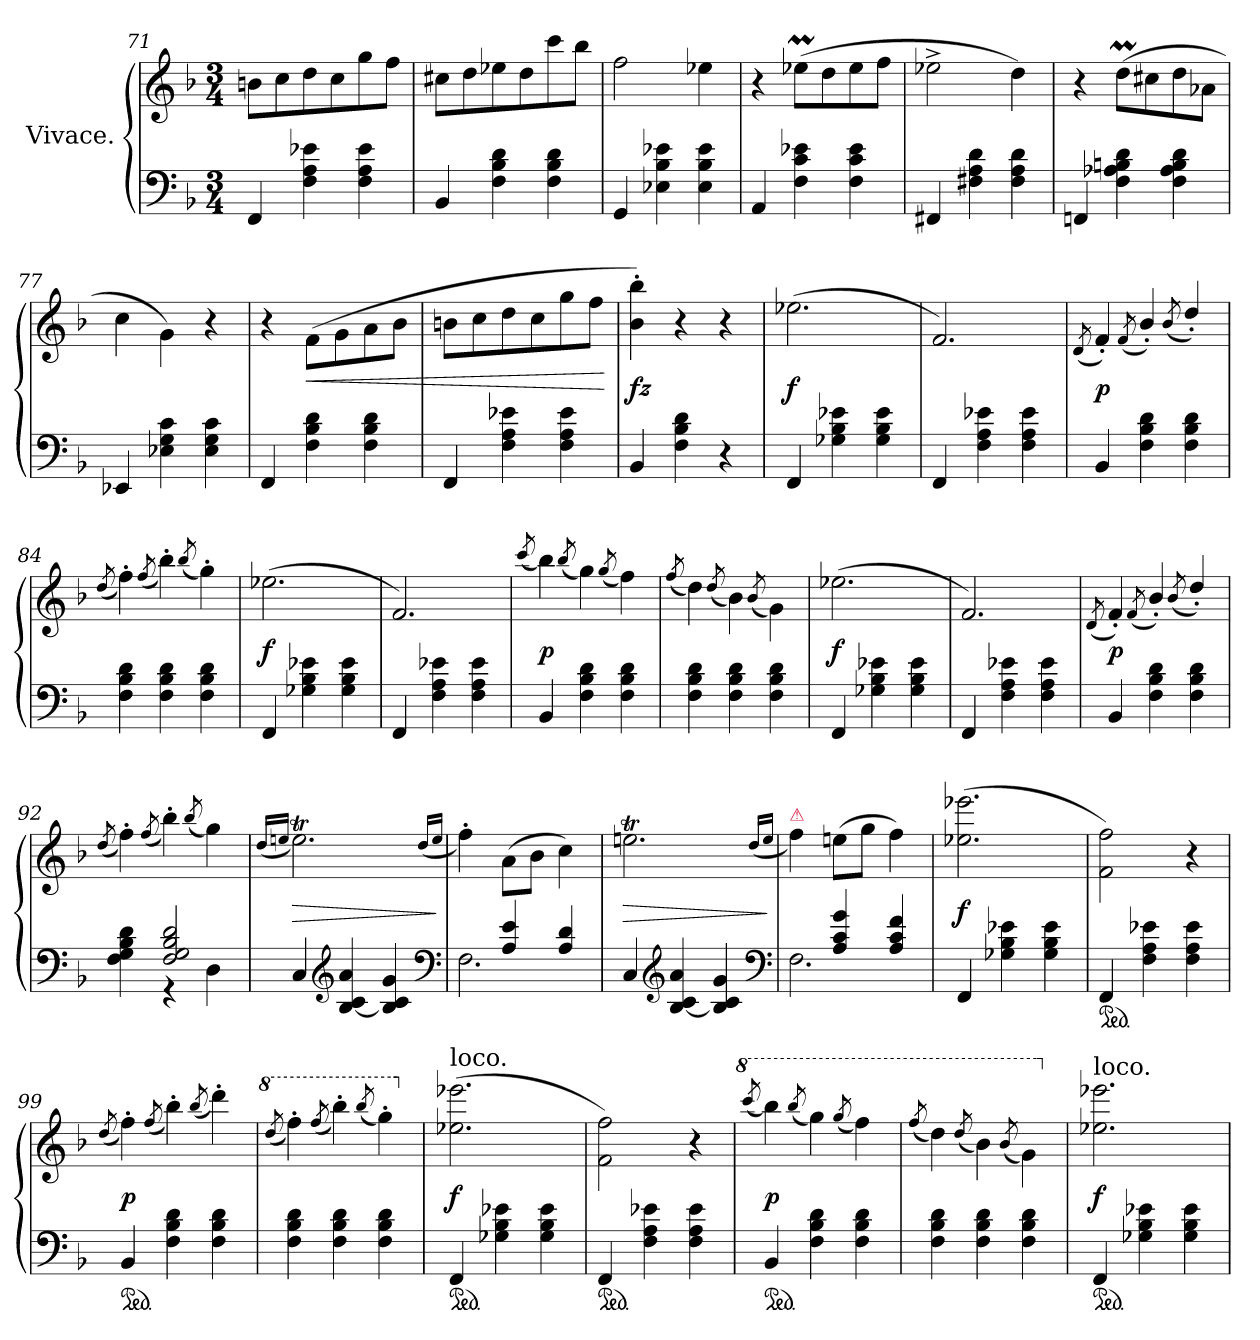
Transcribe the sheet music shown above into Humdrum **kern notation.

**kern	**kern	**dynam
*part1	*part1	*part1
*staff2	*staff1	*staff1/2
*I"Vivace.	*	*
*clefF4	*clefG2	*
*k[b-]	*k[b-]	*
*F:	*F:	*
*M3/4	*M3/4	*
=71	=71	=71
4FF	8bnL	.
.	8cc	.
4F 4A 4e-X	8dd	.
.	8cc	.
4F 4A 4e-	8gg	.
.	8ffJ	.
=72	=72	=72
4BB-	8cc#XL	.
.	8dd	.
4F 4B- 4d	8ee-X	.
.	8dd	.
4F 4B- 4d	8ccc	.
.	8bb-J	.
=73	=73	=73
4GG	2ff	.
4E-X 4B- 4e-X	.	.
4E- 4B- 4e-	4ee-X	.
=74	=74	=74
4AA	4r	.
4F 4c 4e-X	(>8ee-XML	.
.	8dd	.
4F 4c 4e-	8ee-	.
.	8ffJ	.
=75	=75	=75
4FF#X	2ee-X^>	.
4F#X 4A 4d	.	.
4F# 4A 4d	4dd)	.
=76	=76	=76
4FFn	4r	.
4F 4A-X 4Bn 4d	(>8ddML	.
.	8cc#X	.
4F 4A- 4B 4d	8dd	.
.	8a-XJ	.
=77	=77	=77
4EE-X	4cc	.
4E-X 4G 4c	4g\)	.
4E- 4G 4c	4r	.
=78	=78	=78
4FF	4r	.
4F 4B- 4d	(>8f\L	<
.	8g	.
4F 4B- 4d	8a	.
.	8b-J	.
=79	=79	=79
4FF	8bnL	.
.	8cc	.
4F 4A 4e-X	8dd	.
.	8cc	.
4F 4A 4e-	8gg	.
.	8ffJ	.
.	.	[
=80	=80	=80
4BB-	4b-' 4bb-')	fz
4F 4B- 4d	4r	.
4r	4r	.
=81	=81	=81
4FF	(2.ee-X	f
4G-X 4B- 4e-X	.	.
4G- 4B- 4e-	.	.
=82	=82	=82
4FF	2.f/)	.
4F 4A 4e-X	.	.
4F 4A 4e-	.	.
=83	=83	=83
.	(<8qd/	.
4BB-	4f')	p
.	(8qf/	.
4F 4B- 4d	4b-'/)	.
.	(8qb-/	.
4F 4B- 4d	4dd'/)	.
=84	=84	=84
.	(<8qdd/	.
4F 4B- 4d	4ff')	.
.	(<8qff/	.
4F 4B- 4d	4bb-')	.
.	(8qbb-/	.
4F 4B- 4d	4gg')	.
=85	=85	=85
4FF	(2.ee-X	f
4G-X 4B- 4e-X	.	.
4G- 4B- 4e-	.	.
=86	=86	=86
4FF	2.f)	.
4F 4A 4e-X	.	.
4F 4A 4e-	.	.
=87	=87	=87
.	(<8qccc/	.
4BB-	4bb-)	p
.	(<8qbb-/	.
4F 4B- 4d	4gg)	.
.	(<8qgg/	.
4F 4B- 4d	4ff)	.
=88	=88	=88
.	(8qff/	.
4F 4B- 4d	4dd)	.
.	(8qdd/	.
4F 4B- 4d	4b-)	.
.	(<8qb-/	.
4F 4B- 4d	4g\)	.
=89	=89	=89
4FF	(2.ee-X	f
4G-X 4B- 4e-X	.	.
4G- 4B- 4e-	.	.
=90	=90	=90
4FF	2.f)	.
4F 4A 4e-X	.	.
4F 4A 4e-	.	.
=91	=91	=91
.	(<8qd/	.
4BB-	4f')	p
.	(8qf/	.
4F 4B- 4d	4b-'/)	.
.	(<8qb-/	.
4F 4B- 4d	4dd'/)	.
=92	=92	=92
.	(<8qdd/	.
*^	*	*
4ryy	4F 4G 4B- 4d	4ff')	.
.	.	(<8qff/	.
2F 2G 2B- 2d	4rGG	4bb-')	.
.	.	(<8qbb-/	.
.	4D	4gg)	.
*v	*v	*	*
=93	=93	=93
.	(<16qdd/LL	.
.	16qeen/JJ	.
4C	2.eet)	>
*clefG2	*	*
[4B- 4c 4a	.	.
4B-] 4c 4g	.	.
*clefF4	*	*
.	(16qdd/LL	.
.	16qee/JJ	.
.	.	]
=94	=94	=94
*^	*	*
4ryy	2.F	4ffTTT')	.
4A 4e	.	(8a\L	.
.	.	8b-J	.
4A 4d	.	4cc)	.
*v	*v	*	*
=95	=95	=95
4C	2.eent	>
*clefG2	*	*
[4B- 4c 4a	.	.
4B-] 4c 4g	.	.
*clefF4	*	*
.	(<16qqdd/LL	.
.	16qqee/JJ	.
.	.	]
=96	=96	=96
*^	*	*
!	!	!LO:TX:a:color=crimson:t=⚠	!
4ryy	2.F	4ffTTT)	.
4A 4c 4g	.	(8eenL	.
.	.	8ggJ	.
4A 4c 4f	.	4ff)	.
*v	*v	*	*
=97	=97	=97
4FF	(2.ee-X 2.eee-X	f
4G-X 4B- 4e-X	.	.
4G- 4B- 4e-	.	.
=98	=98	=98
*ped	*	*
4FF	2f 2ff)	.
4F 4A 4e-X	.	.
4F 4A 4e-	4r	.
=99	=99	=99
.	(<8qdd/	.
*ped	*	*
4BB-	4ff')	p
.	(<8qff/	.
4F 4B- 4d	4bb-')	.
.	(8qbb-/	.
4F 4B- 4d	4ddd')	.
=100	=100	=100
*	*8va	*
.	(<8qddd/	.
4F 4B- 4d	4fff')	.
.	(<8qfff/	.
4F 4B- 4d	4bbb-')	.
.	(<8qbbb-/	.
4F 4B- 4d	4ggg')	.
=101	=101	=101
*	*X8va	*
!	!LO:TX:a:t=loco.	!
*ped	*	*
4FF	(>2.ee-X 2.eee-X	f
4G-X 4B- 4e-X	.	.
4G- 4B- 4e-	.	.
=102	=102	=102
*ped	*	*
4FF	2f 2ff)	.
4F 4A 4e-X	.	.
4F 4A 4e-	4r	.
=103	=103	=103
*	*8va	*
.	(<8qcccc/	.
*ped	*	*
4BB-	4bbb-)	p
.	(<8qbbb-/	.
4F 4B- 4d	4ggg)	.
.	(<8qggg/	.
4F 4B- 4d	4fff)	.
=104	=104	=104
.	(<8qfff/	.
4F 4B- 4d	4ddd)	.
.	(<8qddd/	.
4F 4B- 4d	4bb-)	.
.	(<8qbb-/	.
4F 4B- 4d	4gg\)	.
=105	=105	=105
*	*X8va	*
!	!LO:TX:a:t=loco.	!
*ped	*	*
4FF	2.ee-X 2.eee-X	f
4G-X 4B- 4e-X	.	.
4G- 4B- 4e-	.	.
=	=	=
*-	*-	*-
